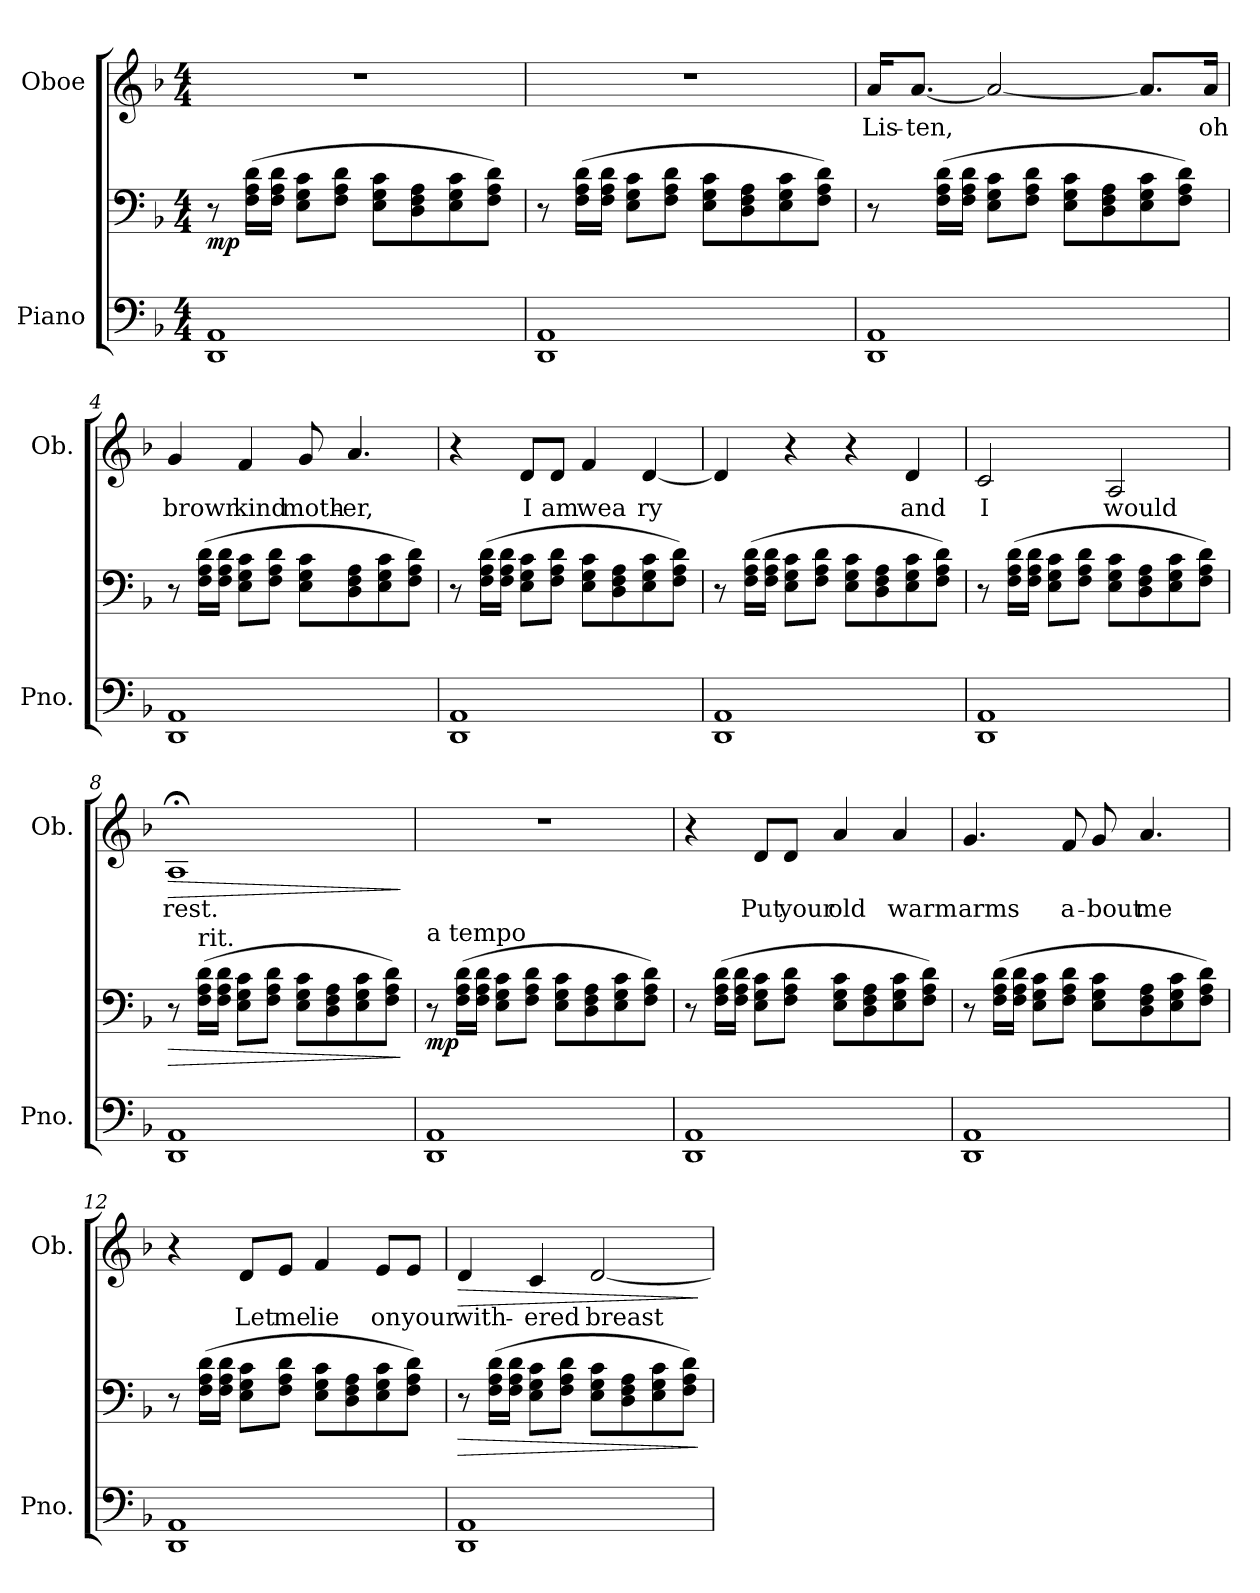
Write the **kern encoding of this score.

**kern	**kern	**dynam	**kern	**text	**dynam
*part2	*part2	*part2	*part1	*part1	*part1
*staff3	*staff2	*staff2/3	*staff1	*staff1	*staff1
*I"Piano	*	*	*I"Oboe	*	*
*I'Pno.	*	*	*I'Ob.	*	*
*clefF4	*clefF4	*	*clefG2	*	*
*k[b-]	*k[b-]	*	*k[b-]	*	*
*M4/4	*M4/4	*	*M4/4	*	*
=1	=1	=1	=1	=1	=1
!	!	!LO:DY:b	!	!	!
1DD 1AA	8r	mp	1r	.	.
.	(16F\ 16A\ 16d\LL	.	.	.	.
.	16F\ 16A\ 16d\JJ	.	.	.	.
.	8E\ 8G\ 8c\L	.	.	.	.
.	8F\ 8A\ 8d\J	.	.	.	.
.	8E\ 8G\ 8c\L	.	.	.	.
.	8D\ 8F\ 8A\	.	.	.	.
.	8E\ 8G\ 8c\	.	.	.	.
.	8F\ 8A\ 8d\J)	.	.	.	.
=2	=2	=2	=2	=2	=2
1DD 1AA	8r	.	1r	.	.
.	(16F\ 16A\ 16d\LL	.	.	.	.
.	16F\ 16A\ 16d\JJ	.	.	.	.
.	8E\ 8G\ 8c\L	.	.	.	.
.	8F\ 8A\ 8d\J	.	.	.	.
.	8E\ 8G\ 8c\L	.	.	.	.
.	8D\ 8F\ 8A\	.	.	.	.
.	8E\ 8G\ 8c\	.	.	.	.
.	8F\ 8A\ 8d\J)	.	.	.	.
=3	=3	=3	=3	=3	=3
!	!	!	!	!LO:LY:b	!
1DD 1AA	8r	.	16a/KL	Lis-	.
!	!	!	!	!LO:LY:b	!
.	.	.	[8.a/J	-ten,	.
.	(16F\ 16A\ 16d\LL	.	.	.	.
.	16F\ 16A\ 16d\JJ	.	.	.	.
.	8E\ 8G\ 8c\L	.	2a/_	.	.
.	8F\ 8A\ 8d\J	.	.	.	.
.	8E\ 8G\ 8c\L	.	.	.	.
.	8D\ 8F\ 8A\	.	.	.	.
.	8E\ 8G\ 8c\	.	8.a/L]	.	.
.	8F\ 8A\ 8d\J)	.	.	.	.
!	!	!	!	!LO:LY:b	!
.	.	.	16a/Jk	oh	.
!!LO:LB:g=z
=4	=4	=4	=4	=4	=4
!	!	!	!	!LO:LY:b	!
1DD 1AA	8r	.	4g/	brown	.
.	(16F\ 16A\ 16d\LL	.	.	.	.
.	16F\ 16A\ 16d\JJ	.	.	.	.
!	!	!	!	!LO:LY:b	!
.	8E\ 8G\ 8c\L	.	4f/	kind	.
.	8F\ 8A\ 8d\J	.	.	.	.
!	!	!	!	!LO:LY:b	!
.	8E\ 8G\ 8c\L	.	8g/	moth-	.
!	!	!	!	!LO:LY:b	!
.	8D\ 8F\ 8A\	.	4.a/	-er,	.
.	8E\ 8G\ 8c\	.	.	.	.
.	8F\ 8A\ 8d\J)	.	.	.	.
=5	=5	=5	=5	=5	=5
1DD 1AA	8r	.	4r	.	.
.	(16F\ 16A\ 16d\LL	.	.	.	.
.	16F\ 16A\ 16d\JJ	.	.	.	.
!	!	!	!	!LO:LY:b	!
.	8E\ 8G\ 8c\L	.	8d/L	I	.
!	!	!	!	!LO:LY:b	!
.	8F\ 8A\ 8d\J	.	8d/J	am	.
!	!	!	!	!LO:LY:b	!
.	8E\ 8G\ 8c\L	.	4f/	wea	.
.	8D\ 8F\ 8A\	.	.	.	.
!	!	!	!	!LO:LY:b	!
.	8E\ 8G\ 8c\	.	[4d/	ry	.
.	8F\ 8A\ 8d\J)	.	.	.	.
=6	=6	=6	=6	=6	=6
1DD 1AA	8r	.	4d/]	.	.
.	(16F\ 16A\ 16d\LL	.	.	.	.
.	16F\ 16A\ 16d\JJ	.	.	.	.
.	8E\ 8G\ 8c\L	.	4r	.	.
.	8F\ 8A\ 8d\J	.	.	.	.
.	8E\ 8G\ 8c\L	.	4r	.	.
.	8D\ 8F\ 8A\	.	.	.	.
!	!	!	!	!LO:LY:b	!
.	8E\ 8G\ 8c\	.	4d/	and	.
.	8F\ 8A\ 8d\J)	.	.	.	.
!!LO:LB:g=z
=7	=7	=7	=7	=7	=7
!	!	!	!	!LO:LY:b	!
1DD 1AA	8r	.	2c/	I	.
.	(16F\ 16A\ 16d\LL	.	.	.	.
.	16F\ 16A\ 16d\JJ	.	.	.	.
.	8E\ 8G\ 8c\L	.	.	.	.
.	8F\ 8A\ 8d\J	.	.	.	.
!	!	!	!	!LO:LY:b	!
.	8E\ 8G\ 8c\L	.	2A/	would	.
.	8D\ 8F\ 8A\	.	.	.	.
.	8E\ 8G\ 8c\	.	.	.	.
.	8F\ 8A\ 8d\J)	.	.	.	.
=8	=8	=8	=8	=8	=8
!	!	!LO:HP:b	!	!LO:LY:b	!LO:HP:b
1DD 1AA	8r	>	1A;<	rest.	>
!	!LO:TX:a:t=rit.	!	!	!	!
.	(16F\ 16A\ 16d\LL	.	.	.	.
.	16F\ 16A\ 16d\JJ	.	.	.	.
.	8E\ 8G\ 8c\L	.	.	.	.
.	8F\ 8A\ 8d\J	.	.	.	.
.	8E\ 8G\ 8c\L	.	.	.	.
.	8D\ 8F\ 8A\	.	.	.	.
.	8E\ 8G\ 8c\	.	.	.	.
.	8F\ 8A\ 8d\J)	.	.	.	.
.	.	]	.	.	]
=9	=9	=9	=9	=9	=9
!	!LO:TX:a:t=a tempo	!	!	!	!
!	!	!LO:DY:b	!	!	!
1DD 1AA	8r	mp	1r	.	.
.	(16F\ 16A\ 16d\LL	.	.	.	.
.	16F\ 16A\ 16d\JJ	.	.	.	.
.	8E\ 8G\ 8c\L	.	.	.	.
.	8F\ 8A\ 8d\J	.	.	.	.
.	8E\ 8G\ 8c\L	.	.	.	.
.	8D\ 8F\ 8A\	.	.	.	.
.	8E\ 8G\ 8c\	.	.	.	.
.	8F\ 8A\ 8d\J)	.	.	.	.
!!LO:PB:g=z
=10	=10	=10	=10	=10	=10
1DD 1AA	8r	.	4r	.	.
.	(16F\ 16A\ 16d\LL	.	.	.	.
.	16F\ 16A\ 16d\JJ	.	.	.	.
!	!	!	!	!LO:LY:b	!
.	8E\ 8G\ 8c\L	.	8d/L	Put	.
!	!	!	!	!LO:LY:b	!
.	8F\ 8A\ 8d\J	.	8d/J	your	.
!	!	!	!	!LO:LY:b	!
.	8E\ 8G\ 8c\L	.	4a/	old	.
.	8D\ 8F\ 8A\	.	.	.	.
!	!	!	!	!LO:LY:b	!
.	8E\ 8G\ 8c\	.	4a/	warm	.
.	8F\ 8A\ 8d\J)	.	.	.	.
=11	=11	=11	=11	=11	=11
!	!	!	!	!LO:LY:b	!
1DD 1AA	8r	.	4.g/	arms	.
.	(16F\ 16A\ 16d\LL	.	.	.	.
.	16F\ 16A\ 16d\JJ	.	.	.	.
.	8E\ 8G\ 8c\L	.	.	.	.
!	!	!	!	!LO:LY:b	!
.	8F\ 8A\ 8d\J	.	8f/	a-	.
!	!	!	!	!LO:LY:b	!
.	8E\ 8G\ 8c\L	.	8g/	-bout	.
!	!	!	!	!LO:LY:b	!
.	8D\ 8F\ 8A\	.	4.a/	me	.
.	8E\ 8G\ 8c\	.	.	.	.
.	8F\ 8A\ 8d\J)	.	.	.	.
=12	=12	=12	=12	=12	=12
1DD 1AA	8r	.	4r	.	.
.	(16F\ 16A\ 16d\LL	.	.	.	.
.	16F\ 16A\ 16d\JJ	.	.	.	.
!	!	!	!	!LO:LY:b	!
.	8E\ 8G\ 8c\L	.	8d/L	Let	.
!	!	!	!	!LO:LY:b	!
.	8F\ 8A\ 8d\J	.	8e/J	me	.
!	!	!	!	!LO:LY:b	!
.	8E\ 8G\ 8c\L	.	4f/	lie	.
.	8D\ 8F\ 8A\	.	.	.	.
!	!	!	!	!LO:LY:b	!
.	8E\ 8G\ 8c\	.	8e/L	on	.
!	!	!	!	!LO:LY:b	!
.	8F\ 8A\ 8d\J)	.	8e/J	your	.
!!LO:LB:g=z
=13	=13	=13	=13	=13	=13
!	!	!LO:HP:b	!	!LO:LY:b	!LO:HP:b
1DD 1AA	8r	>	4d/	with-	>
.	(16F\ 16A\ 16d\LL	.	.	.	.
.	16F\ 16A\ 16d\JJ	.	.	.	.
!	!	!	!	!LO:LY:b	!
.	8E\ 8G\ 8c\L	.	4c/	-ered	.
.	8F\ 8A\ 8d\J	.	.	.	.
!	!	!	!	!LO:LY:b	!
.	8E\ 8G\ 8c\L	.	[2d/	breast	.
.	8D\ 8F\ 8A\	.	.	.	.
.	8E\ 8G\ 8c\	.	.	.	.
.	8F\ 8A\ 8d\J)	.	.	.	.
.	.	]	.	.	]
=	=	=	=	=	=
*-	*-	*-	*-	*-	*-
